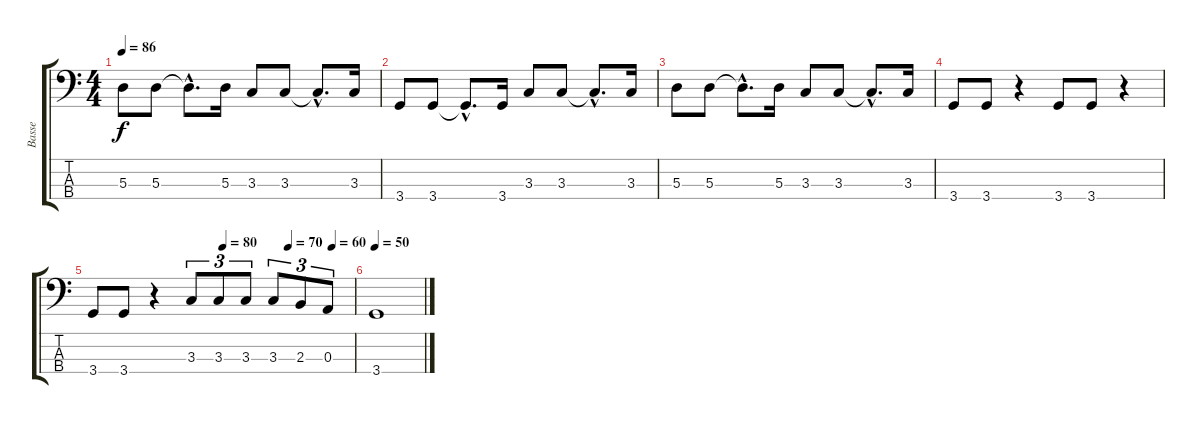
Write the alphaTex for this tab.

\track ("Basse" "Basse") {instrument electricbasspick}
\staff {score tabs}
\tuning (G2 D2 A1 E1) {hide}
\ts (4 4)
\tempo 86
\clef f4
\ks c
5.3.8{dy f} 5.3.8 5.3{hac t}.8{d} 5.3.16 3.3.8 3.3.8 3.3{hac t}.8{d} 3.3.16 |
3.4.8 3.4.8 3.4{hac t}.8{d} 3.4.16 3.3.8 3.3.8 3.3{hac t}.8{d} 3.3.16 |
5.3.8 5.3.8 5.3{hac t}.8{d} 5.3.16 3.3.8 3.3.8 3.3{hac t}.8{d} 3.3.16 |
3.4.8 3.4.8 r.4 3.4.8 3.4.8 r.4 |
\tempo (10 0.5)
\tempo (70 0.75)
\tempo (60 0.9166666666666666)
\tempo (80 0.5)
3.4.8 3.4.8 r.4 3.3.8{tu (3 2)} 3.3.8{tu (3 2)} 3.3.8{tu (3 2)} 3.3.8{tu (3 2)} 2.3.8{tu (3 2)} 0.3.8{tu (3 2)} |
\tempo 50
3.4.1
